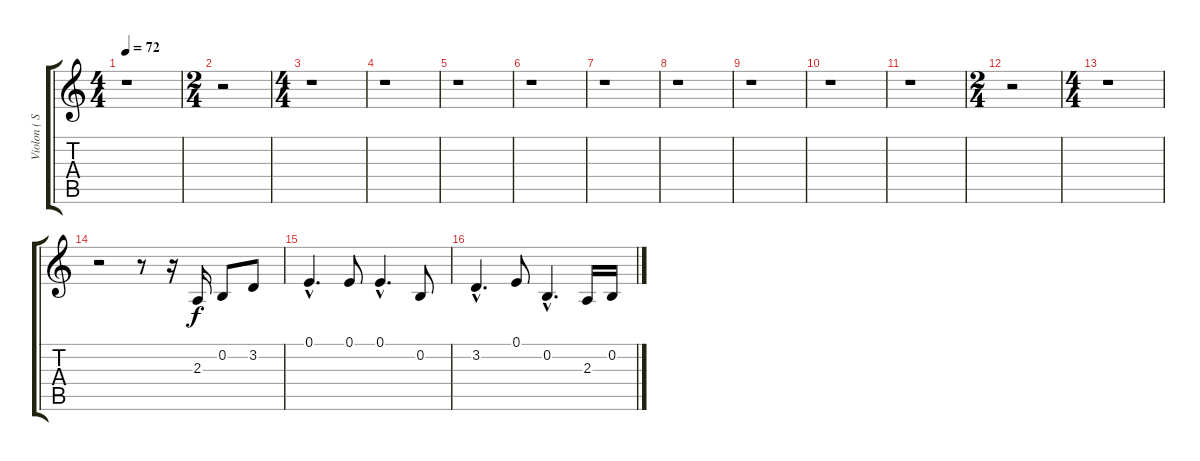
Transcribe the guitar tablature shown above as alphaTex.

\track ("Violon ( Sharon Corr )" "Violon ( S") {instrument violin}
\staff {score tabs}
\tuning (E4 B3 G3 D3 A2 E2) {hide}
\ts (4 4)
\tempo 72
\clef g2
\ks c
r.1{dy f} |
\ts (2 4)
r.2 |
\ts (4 4)
r.1 |
r.1 |
r.1 |
r.1 |
r.1 |
r.1 |
r.1 |
r.1 |
r.1 |
\ts (2 4)
r.2 |
\ts (4 4)
r.1 |
r.2 r.8 r.16 2.3.16 0.2.8 3.2.8 |
0.1{hac}.4{d} 0.1.8 0.1{hac}.4{d} 0.2.8 |
3.2{hac}.4{d} 0.1.8 0.2{hac}.4{d} 2.3.16 0.2.16
